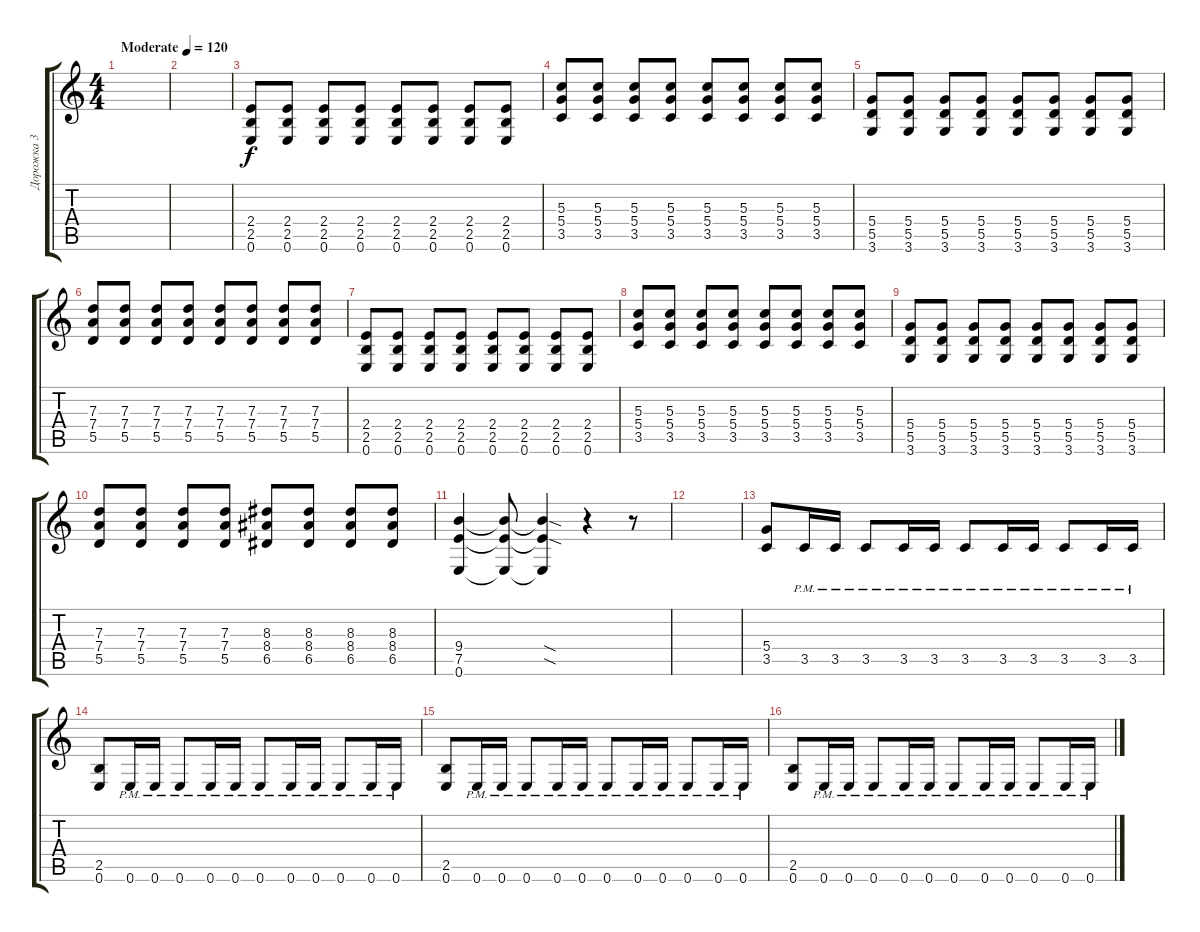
\track ("Дорожка 3" "Дорожка 3") {instrument overdrivenguitar}
\staff {score tabs}
\tuning (E4 B3 G3 D3 A2 E2) {hide}
\ts (4 4)
\tempo (120 "Moderate")
\clef g2
\ks c
|
|
(2.4 2.5 0.6).8 (2.4 2.5 0.6).8 (2.4 2.5 0.6).8 (2.4 2.5 0.6).8 (2.4 2.5 0.6).8 (2.4 2.5 0.6).8 (2.4 2.5 0.6).8 (2.4 2.5 0.6).8 |
(5.3 5.4 3.5).8 (5.3 5.4 3.5).8 (5.3 5.4 3.5).8 (5.3 5.4 3.5).8 (5.3 5.4 3.5).8 (5.3 5.4 3.5).8 (5.3 5.4 3.5).8 (5.3 5.4 3.5).8 |
(5.4 5.5 3.6).8 (5.4 5.5 3.6).8 (5.4 5.5 3.6).8 (5.4 5.5 3.6).8 (5.4 5.5 3.6).8 (5.4 5.5 3.6).8 (5.4 5.5 3.6).8 (5.4 5.5 3.6).8 |
(7.3 7.4 5.5).8 (7.3 7.4 5.5).8 (7.3 7.4 5.5).8 (7.3 7.4 5.5).8 (7.3 7.4 5.5).8 (7.3 7.4 5.5).8 (7.3 7.4 5.5).8 (7.3 7.4 5.5).8 |
(2.4 2.5 0.6).8 (2.4 2.5 0.6).8 (2.4 2.5 0.6).8 (2.4 2.5 0.6).8 (2.4 2.5 0.6).8 (2.4 2.5 0.6).8 (2.4 2.5 0.6).8 (2.4 2.5 0.6).8 |
(5.3 5.4 3.5).8 (5.3 5.4 3.5).8 (5.3 5.4 3.5).8 (5.3 5.4 3.5).8 (5.3 5.4 3.5).8 (5.3 5.4 3.5).8 (5.3 5.4 3.5).8 (5.3 5.4 3.5).8 |
(5.4 5.5 3.6).8 (5.4 5.5 3.6).8 (5.4 5.5 3.6).8 (5.4 5.5 3.6).8 (5.4 5.5 3.6).8 (5.4 5.5 3.6).8 (5.4 5.5 3.6).8 (5.4 5.5 3.6).8 |
(7.3 7.4 5.5).8 (7.3 7.4 5.5).8 (7.3 7.4 5.5).8 (7.3 7.4 5.5).8 (8.3 8.4 6.5).8 (8.3 8.4 6.5).8 (8.3 8.4 6.5).8 (8.3 8.4 6.5).8 |
(9.4 7.5 0.6).4{dy f} (9.4{t} 7.5{t} 0.6{t}).8 (9.4{sod t} 7.5{sod t} 0.6{t}).4 r.4 r.8 |
|
(5.4 3.5).8 3.5{pm}.16 3.5{pm}.16 3.5{pm}.8 3.5{pm}.16 3.5{pm}.16 3.5{pm}.8 3.5{pm}.16 3.5{pm}.16 3.5{pm}.8 3.5{pm}.16 3.5{pm}.16 |
(2.5 0.6).8 0.6{pm}.16 0.6{pm}.16 0.6{pm}.8 0.6{pm}.16 0.6{pm}.16 0.6{pm}.8 0.6{pm}.16 0.6{pm}.16 0.6{pm}.8 0.6{pm}.16 0.6{pm}.16 |
(2.5 0.6).8 0.6{pm}.16 0.6{pm}.16 0.6{pm}.8 0.6{pm}.16 0.6{pm}.16 0.6{pm}.8 0.6{pm}.16 0.6{pm}.16 0.6{pm}.8 0.6{pm}.16 0.6{pm}.16 |
(2.5 0.6).8 0.6{pm}.16 0.6{pm}.16 0.6{pm}.8 0.6{pm}.16 0.6{pm}.16 0.6{pm}.8 0.6{pm}.16 0.6{pm}.16 0.6{pm}.8 0.6{pm}.16 0.6{pm}.16
